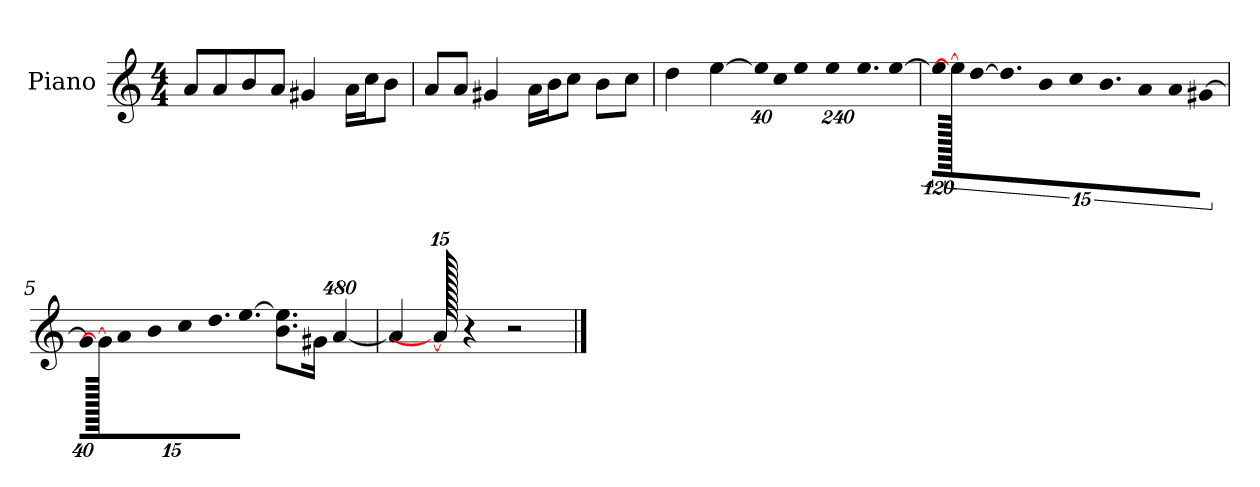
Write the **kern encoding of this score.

**kern
*part1
*staff1
*I"Piano
*I'P-no
*clefG2
*k[]
*M4/4
*MM90
=1
8a/L
8a/
8b/
8a/J
4g#X/
16a\LL
16cc\J
8b\J
=2
8a/L
8a/J
4g#X/
16a\LL
16b\J
8cc\J
8b\L
8cc\J
=3
4dd\
[4ee\
*Xbrackettup
!LO:N:vis=32
640%23ee\KLL]
!LO:N:vis=16
1920%137cc\
!LO:N:vis=32
640%23ee\JK
!LO:N:vis=8
960%137ee\
!LO:N:vis=16.
960%103ee\L
[384%41ee\J
=4
*brackettup
!LO:N:vis=16
1920%107ee\LL]
1920ee\_
!LO:N:vis=16
[1920%107dd\J
9.dd\]
!LO:N:vis=16
1920%107b\L
!LO:N:vis=16
1920%107cc\J
9.b\
!LO:N:vis=8
640%71a\
!LO:N:vis=8
640%71a\J
[320%71g#X/
!!LO:LB:g=z
=5
*Xbrackettup
!LO:N:vis=32
640%23g#\KLL]
1920g#/_
!LO:N:vis=16
1920%137a\
!LO:N:vis=32
640%23b\JK
!LO:N:vis=8
960%137cc\
!LO:N:vis=16.
960%103dd\L
!LO:N:vis=16.
[960%103ee\JJ
8.b\ 8.ee\]L
16g#X\Jk
[1920%479a/
=6
4a/]
1920a/_
4r
2r
==
*-
